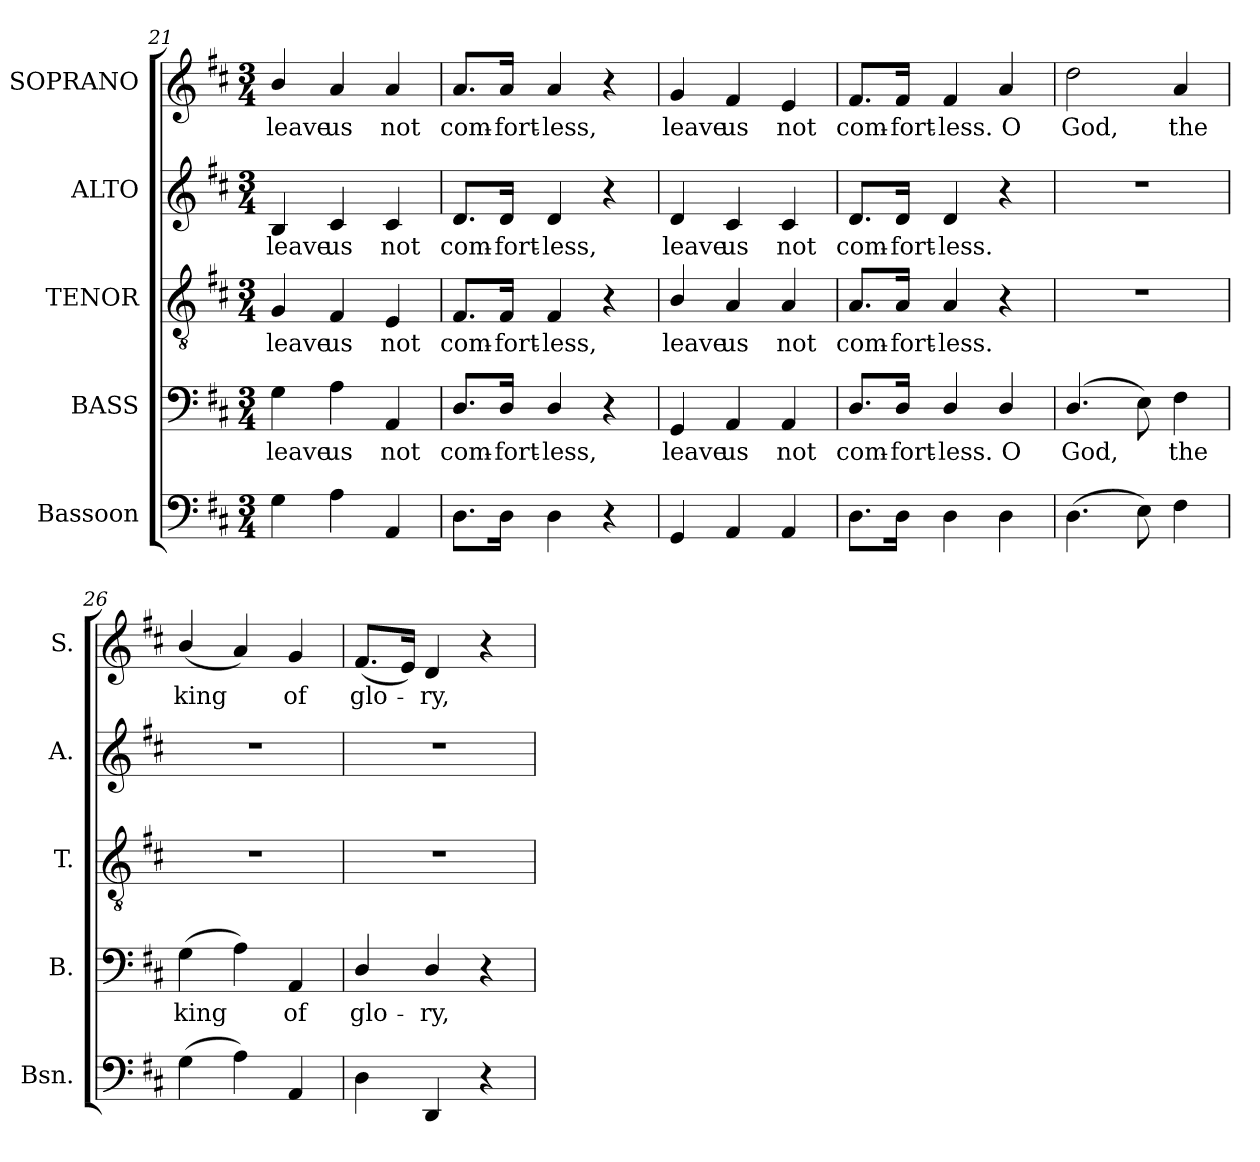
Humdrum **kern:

**kern	**kern	**text	**kern	**text	**kern	**text	**kern	**text
*part5	*part4	*part4	*part3	*part3	*part2	*part2	*part1	*part1
*staff5	*staff4	*staff4	*staff3	*staff3	*staff2	*staff2	*staff1	*staff1
*I"Bassoon	*I"BASS	*	*I"TENOR	*	*I"ALTO	*	*I"SOPRANO	*
*I'Bsn.	*I'B.	*	*I'T.	*	*I'A.	*	*I'S.	*
*clefF4	*clefF4	*	*clefGv2	*	*clefG2	*	*clefG2	*
*	*	*	*ITrd7c12	*	*	*	*	*
*k[f#c#]	*k[f#c#]	*	*k[f#c#]	*	*k[f#c#]	*	*k[f#c#]	*
*D:	*D:	*	*D:	*	*D:	*	*D:	*
*M3/4	*M3/4	*	*M3/4	*	*M3/4	*	*M3/4	*
=21	=21	=21	=21	=21	=21	=21	=21	=21
!	!	!LO:LY:b:color=#000000	!	!	!	!	!	!
!	!	!	!	!LO:LY:b:color=#000000	!	!	!	!
!	!	!	!	!	!	!LO:LY:b:color=#000000	!	!
!	!	!	!	!	!	!	!	!LO:LY:b:color=#000000
4Gi\	4Gi\	leave	4GGi/	leave	4Bi/	leave	4bi/	leave
!	!	!LO:LY:b:color=#000000	!	!	!	!	!	!
!	!	!	!	!LO:LY:b:color=#000000	!	!	!	!
!	!	!	!	!	!	!LO:LY:b:color=#000000	!	!
!	!	!	!	!	!	!	!	!LO:LY:b:color=#000000
4Ai\	4Ai\	us	4FF#i/	us	4c#i/	us	4ai/	us
!	!	!LO:LY:b:color=#000000	!	!	!	!	!	!
!	!	!	!	!LO:LY:b:color=#000000	!	!	!	!
!	!	!	!	!	!	!LO:LY:b:color=#000000	!	!
!	!	!	!	!	!	!	!	!LO:LY:b:color=#000000
4AAi/	4AAi/	not	4EEi/	not	4c#i/	not	4ai/	not
!!LO:PB:g=z
=22	=22	=22	=22	=22	=22	=22	=22	=22
!	!	!LO:LY:b:color=#000000	!	!	!	!	!	!
!	!	!	!	!LO:LY:b:color=#000000	!	!	!	!
!	!	!	!	!	!	!LO:LY:b:color=#000000	!	!
!	!	!	!	!	!	!	!	!LO:LY:b:color=#000000
8.Di\L	8.Di/L	com-	8.FF#i/L	com-	8.di/L	com-	8.ai/L	com-
!	!	!LO:LY:b:color=#000000	!	!	!	!	!	!
!	!	!	!	!LO:LY:b:color=#000000	!	!	!	!
!	!	!	!	!	!	!LO:LY:b:color=#000000	!	!
!	!	!	!	!	!	!	!	!LO:LY:b:color=#000000
16Di\Jk	16Di/Jk	-fort-	16FF#i/Jk	-fort-	16di/Jk	-fort-	16ai/Jk	-fort-
!	!	!LO:LY:b:color=#000000	!	!	!	!	!	!
!	!	!	!	!LO:LY:b:color=#000000	!	!	!	!
!	!	!	!	!	!	!LO:LY:b:color=#000000	!	!
!	!	!	!	!	!	!	!	!LO:LY:b:color=#000000
4Di\	4Di/	-less,	4FF#i/	-less,	4di/	-less,	4ai/	-less,
4r	4r	.	4r	.	4r	.	4r	.
=23	=23	=23	=23	=23	=23	=23	=23	=23
!	!	!LO:LY:b:color=#000000	!	!	!	!	!	!
!	!	!	!	!LO:LY:b:color=#000000	!	!	!	!
!	!	!	!	!	!	!LO:LY:b:color=#000000	!	!
!	!	!	!	!	!	!	!	!LO:LY:b:color=#000000
4GGi/	4GGi/	leave	4BBi/	leave	4di/	leave	4gi/	leave
!	!	!LO:LY:b:color=#000000	!	!	!	!	!	!
!	!	!	!	!LO:LY:b:color=#000000	!	!	!	!
!	!	!	!	!	!	!LO:LY:b:color=#000000	!	!
!	!	!	!	!	!	!	!	!LO:LY:b:color=#000000
4AAi/	4AAi/	us	4AAi/	us	4c#i/	us	4f#i/	us
!	!	!LO:LY:b:color=#000000	!	!	!	!	!	!
!	!	!	!	!LO:LY:b:color=#000000	!	!	!	!
!	!	!	!	!	!	!LO:LY:b:color=#000000	!	!
!	!	!	!	!	!	!	!	!LO:LY:b:color=#000000
4AAi/	4AAi/	not	4AAi/	not	4c#i/	not	4ei/	not
=24	=24	=24	=24	=24	=24	=24	=24	=24
!	!	!LO:LY:b:color=#000000	!	!	!	!	!	!
!	!	!	!	!LO:LY:b:color=#000000	!	!	!	!
!	!	!	!	!	!	!LO:LY:b:color=#000000	!	!
!	!	!	!	!	!	!	!	!LO:LY:b:color=#000000
8.Di\L	8.Di/L	com-	8.AAi/L	com-	8.di/L	com-	8.f#i/L	com-
!	!	!LO:LY:b:color=#000000	!	!	!	!	!	!
!	!	!	!	!LO:LY:b:color=#000000	!	!	!	!
!	!	!	!	!	!	!LO:LY:b:color=#000000	!	!
!	!	!	!	!	!	!	!	!LO:LY:b:color=#000000
16Di\Jk	16Di/Jk	-fort-	16AAi/Jk	-fort-	16di/Jk	-fort-	16f#i/Jk	-fort-
!	!	!LO:LY:b:color=#000000	!	!	!	!	!	!
!	!	!	!	!LO:LY:b:color=#000000	!	!	!	!
!	!	!	!	!	!	!LO:LY:b:color=#000000	!	!
!	!	!	!	!	!	!	!	!LO:LY:b:color=#000000
4Di\	4Di/	-less.	4AAi/	-less.	4di/	-less.	4f#i/	-less.
!	!	!LO:LY:b:color=#000000	!	!	!	!	!	!
!	!	!	!	!	!	!	!	!LO:LY:b:color=#000000
4Di\	4Di/	O	4r	.	4r	.	4ai/	O
=25	=25	=25	=25	=25	=25	=25	=25	=25
!	!	!LO:LY:b:color=#000000	!LO:N:vis=1	!	!LO:N:vis=1	!	!	!
!	!	!	!	!	!	!	!	!LO:LY:b:color=#000000
(4.Di\	(4.Di/	God,	2.r	.	2.r	.	2ddi\	God,
8Ei\)	8Ei\)	.	.	.	.	.	.	.
!	!	!LO:LY:b:color=#000000	!	!	!	!	!	!
!	!	!	!	!	!	!	!	!LO:LY:b:color=#000000
4F#i\	4F#i\	the	.	.	.	.	4ai/	the
=26	=26	=26	=26	=26	=26	=26	=26	=26
!	!	!LO:LY:b:color=#000000	!LO:N:vis=1	!	!LO:N:vis=1	!	!	!
!	!	!	!	!	!	!	!	!LO:LY:b:color=#000000
(4Gi\	(4Gi\	king	2.r	.	2.r	.	(4bi/	king
4Ai\)	4Ai\)	.	.	.	.	.	4ai/)	.
!	!	!LO:LY:b:color=#000000	!	!	!	!	!	!
!	!	!	!	!	!	!	!	!LO:LY:b:color=#000000
4AAi/	4AAi/	of	.	.	.	.	4gi/	of
=27	=27	=27	=27	=27	=27	=27	=27	=27
!	!	!LO:LY:b:color=#000000	!LO:N:vis=1	!	!LO:N:vis=1	!	!	!
!	!	!	!	!	!	!	!	!LO:LY:b:color=#000000
4Di\	4Di/	glo-	2.r	.	2.r	.	(8.f#i/L	glo-
.	.	.	.	.	.	.	16ei/Jk)	.
!	!	!LO:LY:b:color=#000000	!	!	!	!	!	!
!	!	!	!	!	!	!	!	!LO:LY:b:color=#000000
4DDi/	4Di/	-ry,	.	.	.	.	4di/	-ry,
4r	4r	.	.	.	.	.	4r	.
=	=	=	=	=	=	=	=	=
*-	*-	*-	*-	*-	*-	*-	*-	*-
